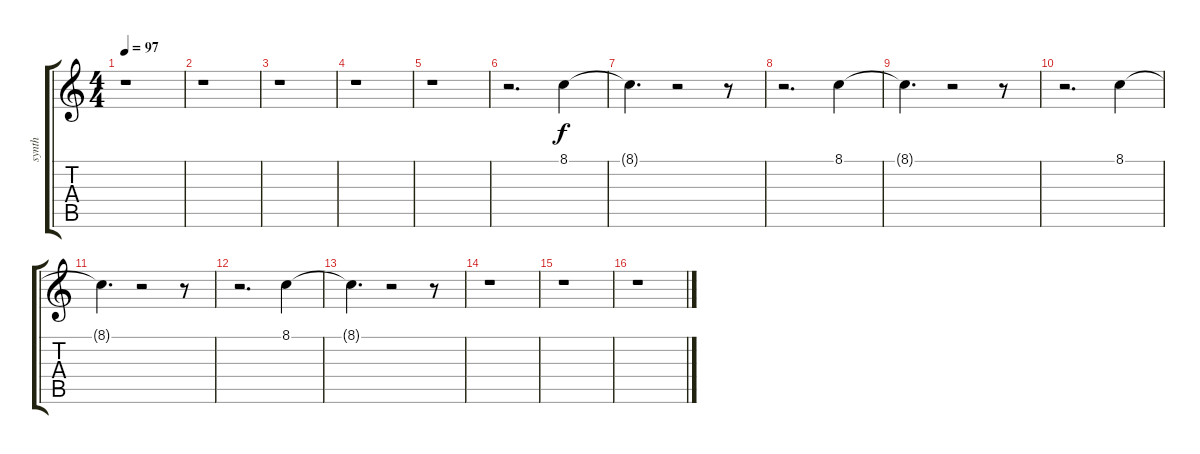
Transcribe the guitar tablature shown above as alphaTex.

\track ("synth" "synth") {instrument synthvoice}
\staff {score tabs}
\tuning (E4 B3 G3 D3 A2 E2) {hide}
\ts (4 4)
\tempo 97
\clef g2
\ks c
r.1{dy f} |
r.1 |
r.1 |
r.1 |
r.1 |
r.2{d} 8.1.4 |
8.1{t}.4{d} r.2 r.8 |
r.2{d} 8.1.4 |
8.1{t}.4{d} r.2 r.8 |
r.2{d} 8.1.4 |
8.1{t}.4{d} r.2 r.8 |
r.2{d} 8.1.4 |
8.1{t}.4{d} r.2 r.8 |
r.1 |
r.1 |
r.1
